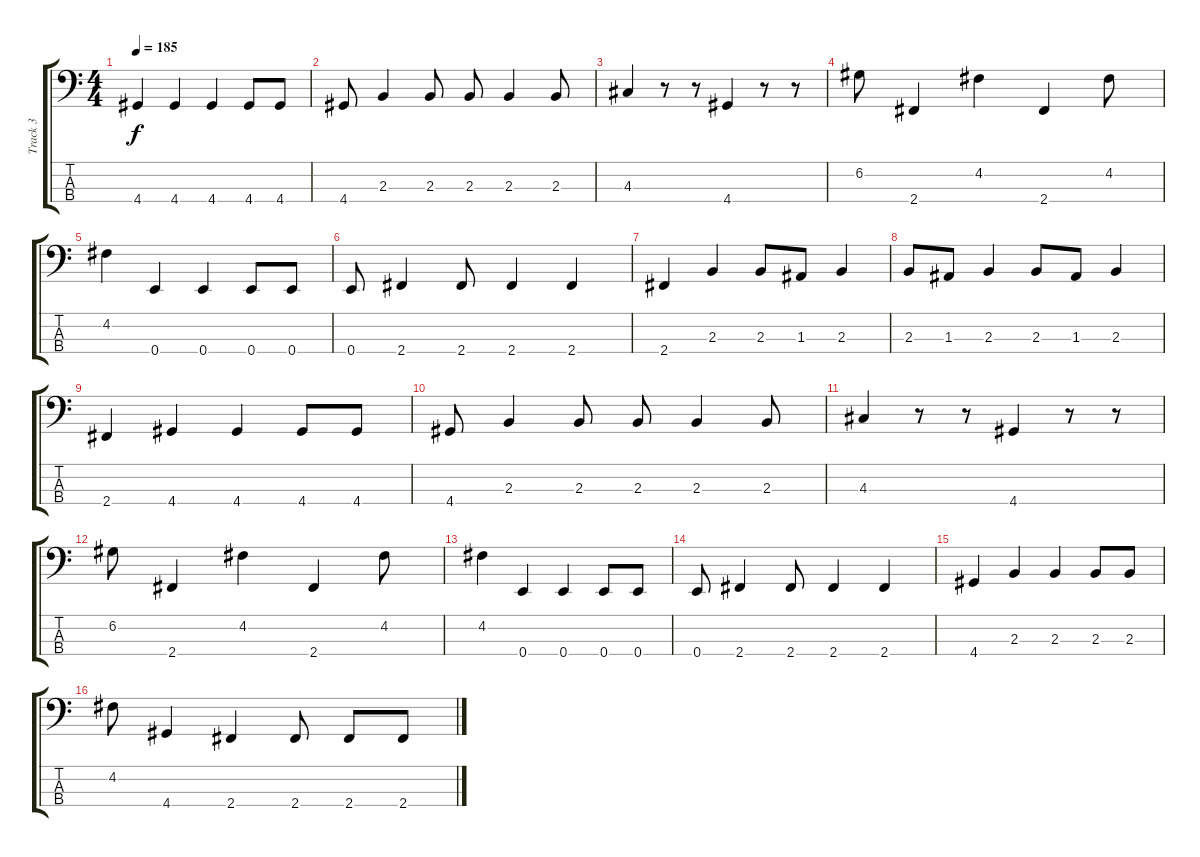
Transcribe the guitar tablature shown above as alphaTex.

\track ("Track 3" "Track 3") {instrument electricbasspick}
\staff {score tabs}
\tuning (G2 D2 A1 E1) {hide}
\ts (4 4)
\tempo 185
\clef f4
\ks c
4.4.4{dy f} 4.4.4 4.4.4 4.4.8 4.4.8 |
4.4.8 2.3.4 2.3.8 2.3.8 2.3.4 2.3.8 |
4.3.4 r.8 r.8 4.4.4 r.8 r.8 |
6.2.8 2.4.4 4.2.4 2.4.4 4.2.8 |
4.2.4 0.4.4 0.4.4 0.4.8 0.4.8 |
0.4.8 2.4.4 2.4.8 2.4.4 2.4.4 |
2.4.4 2.3.4 2.3.8 1.3.8 2.3.4 |
2.3.8 1.3.8 2.3.4 2.3.8 1.3.8 2.3.4 |
2.4.4 4.4.4 4.4.4 4.4.8 4.4.8 |
4.4.8 2.3.4 2.3.8 2.3.8 2.3.4 2.3.8 |
4.3.4 r.8 r.8 4.4.4 r.8 r.8 |
6.2.8 2.4.4 4.2.4 2.4.4 4.2.8 |
4.2.4 0.4.4 0.4.4 0.4.8 0.4.8 |
0.4.8 2.4.4 2.4.8 2.4.4 2.4.4 |
4.4.4 2.3.4 2.3.4 2.3.8 2.3.8 |
4.2.8 4.4.4 2.4.4 2.4.8 2.4.8 2.4.8
